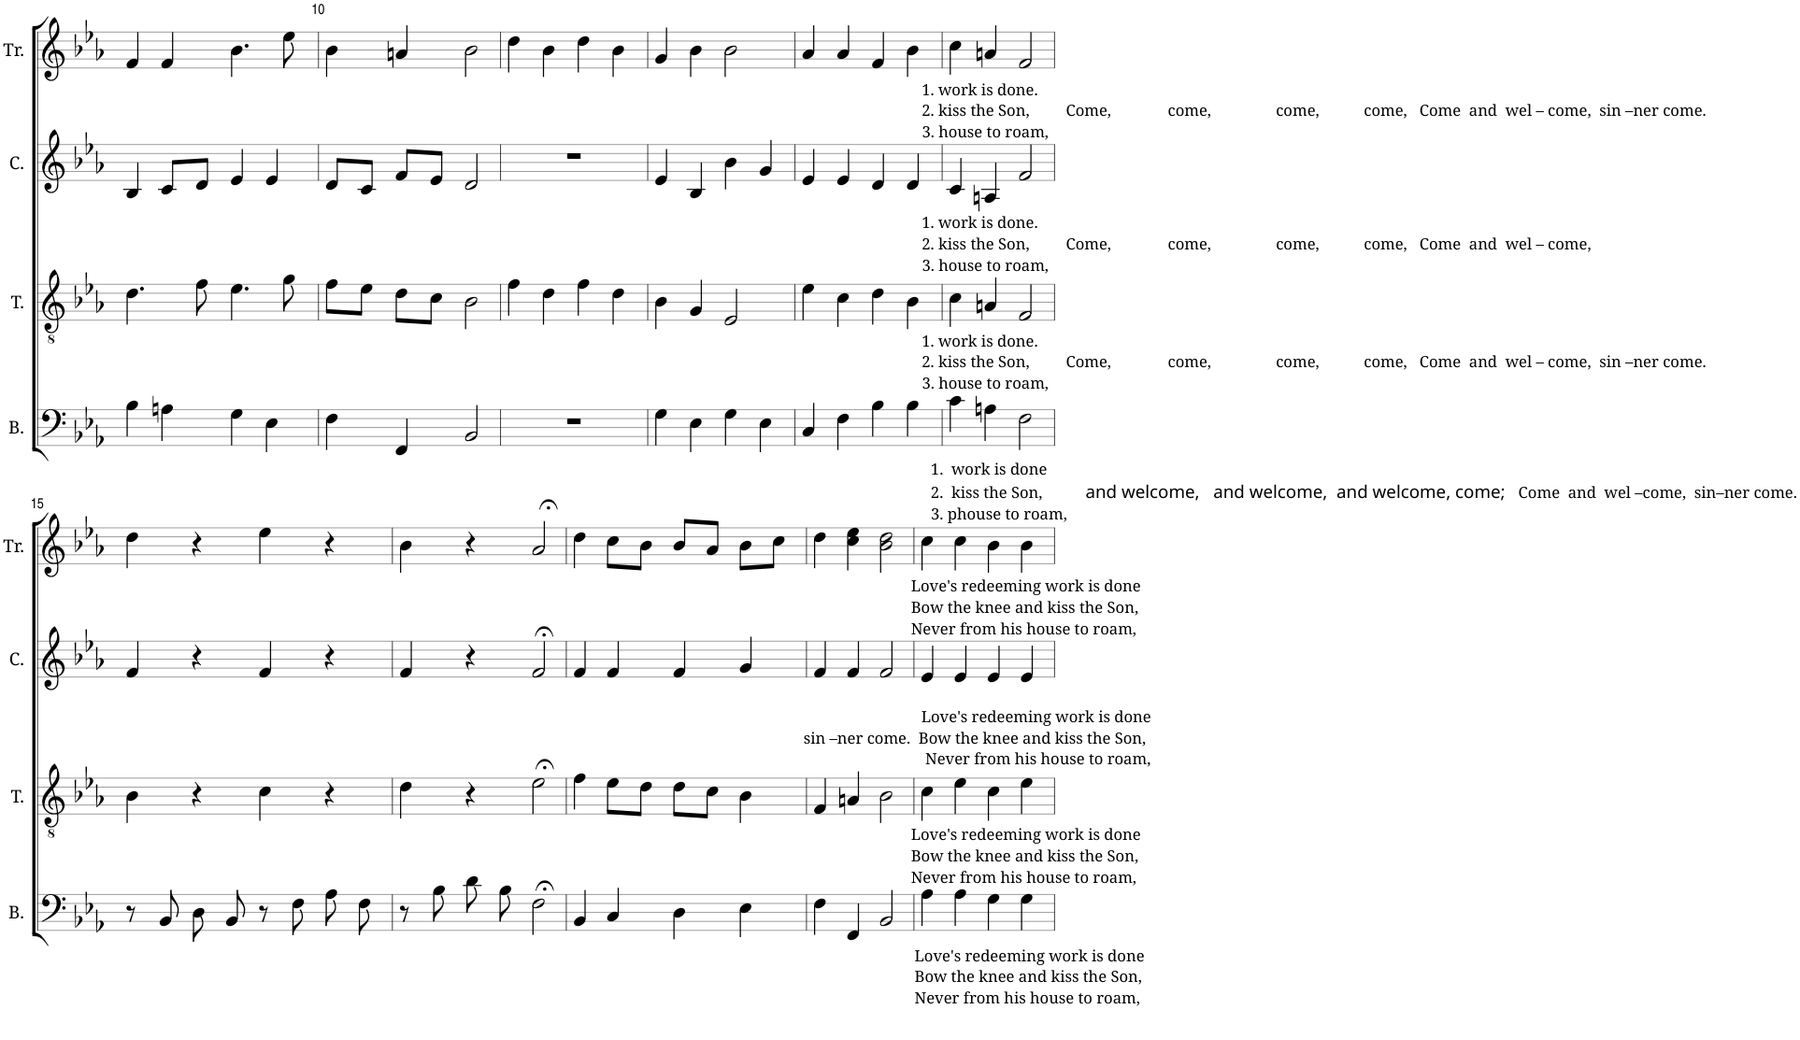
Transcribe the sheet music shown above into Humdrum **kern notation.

**kern	**kern	**kern	**kern
*part4	*part3	*part2	*part1
*staff4	*staff3	*staff2	*staff1
*I"B.	*I"T.	*I"C.	*I"Tr.
*I'B.	*I'T.	*I'C.	*I'Tr.
!!LO:PB:g=z
*clefF4	*clefGv2	*clefG2	*clefG2
*k[b-e-a-]	*k[b-e-a-]	*k[b-e-a-]	*k[b-e-a-]
*M4/4	*M4/4	*M4/4	*M4/4
*met(c)	*met(c)	*met(c)	*met(c)
=9	=9	=9	=9
4B-\	4.d\	4B-/	4f/
4An\	.	8c/L	4f/
.	8f\	8d/J	.
4G\	4.e-\	4e-/	4.b-\
4E-\	.	4e-/	.
.	8g\	.	8ee-\
=10	=10	=10	=10
4F\	8f\L	8d/L	4b-\
.	8e-\J	8c/J	.
4FF/	8d\L	8f/L	4an/
.	8c\J	8e-/J	.
2BB-/	2B-\	2d/	2b-\
=11	=11	=11	=11
1r	4f\	1r	4dd\
.	4d\	.	4b-\
.	4f\	.	4dd\
.	4d\	.	4b-\
=12	=12	=12	=12
4G\	4B-\	4e-/	4g/
4E-\	4G/	4B-/	4b-\
4G\	2E-/	4b-\	2b-\
4E-\	.	4g/	.
=13	=13	=13	=13
4C/	4e-\	4e-/	4a-/
4F\	4c\	4e-/	4a-/
4B-\	4d\	4d/	4f/
4B-\	4B-\	4d/	4b-\
=14	=14	=14	=14
!	!	!	!LO:TX:b:t=1. work is done.
!	!	!	!LO:TX:b:t=2. kiss the Son,         Come,              come,                come,           come,   Come  and  wel – come,  sin –ner come.
!	!	!	!LO:TX:b:t=3. house to roam,
!	!	!LO:TX:b:t=1. work is done.	!
!	!	!LO:TX:b:t=2. kiss the Son,         Come,              come,                come,           come,   Come  and  wel – come,	!
!	!	!LO:TX:b:t=3. house to roam,	!
!	!LO:TX:b:t=1. work is done.	!	!
!	!LO:TX:b:t=2. kiss the Son,         Come,              come,                come,           come,   Come  and  wel – come,  sin –ner come.	!	!
!	!LO:TX:b:t=3. house to roam,	!	!
!LO:TX:b:t=1.  work is done	!	!	!
!LO:TX:b:t=2.  kiss the Son,	!	!	!
!LO:TX:b:t=and welcome,   and welcome,  and welcome, come;	!	!	!
!LO:TX:b:t=Come  and  wel –come,  sin–ner come.	!	!	!
!LO:TX:b:t=3. phouse to roam,	!	!	!
4c\	4c\	4c/	4cc\
4An\	4An/	4An/	4an/
2F\	2F/	2f/	2f/
!!LO:LB:g=z
=15	=15	=15	=15
8r	4B-\	4f/	4dd\
8BB-/	.	.	.
8D/L	4r	4r	4r
8BB-/J	.	.	.
8r	4c\	4f/	4ee-\
8F\	.	.	.
8A-\L	4r	4r	4r
8F\J	.	.	.
=16	=16	=16	=16
8r	4d\	4f/	4b-\
8B-\	.	.	.
8d\L	4r	4r	4r
8B-\J	.	.	.
2F;<\	2e-;<\	2f;</	2a-;</
=17	=17	=17	=17
4BB-/	4f\	4f/	4dd\
4C/	8e-\L	4f/	8cc\L
.	8d\J	.	8b-\J
4D\	8d\L	4f/	8b-/L
.	8c\J	.	8a-/J
4E-\	4B-\	4g/	8b-\L
.	.	.	8cc\J
=18	=18	=18	=18
!	!	!LO:TX:b:t=Love's redeeming work is done	!
!	!	!LO:TX:b:t=sin –ner come.  Bow the knee and kiss the Son,	!
!	!	!LO:TX:b:t=Never from his house to roam,	!
4F\	4F/	4f/	4dd\
4FF/	4An/	4f/	4cc\ 4ee-\
2BB-/	2B-\	2f/	2b-\ 2dd\
=19	=19	=19	=19
!	!	!	!LO:TX:b:t=Love's redeeming work is done
!	!	!	!LO:TX:b:t=Bow the knee and kiss the Son,
!	!	!	!LO:TX:b:t=Never from his house to roam,
!	!LO:TX:b:t=Love's redeeming work is done	!	!
!	!LO:TX:b:t=Bow the knee and kiss the Son,	!	!
!	!LO:TX:b:t=Never from his house to roam,	!	!
!LO:TX:b:t=Love's redeeming work is done	!	!	!
!LO:TX:b:t=Bow the knee and kiss the Son,	!	!	!
!LO:TX:b:t=Never from his house to roam,	!	!	!
4A-\	4c\	4e-/	4cc\
4A-\	4e-\	4e-/	4cc\
4G\	4c\	4e-/	4b-\
4G\	4e-\	4e-/	4b-\
=	=	=	=
*-	*-	*-	*-
